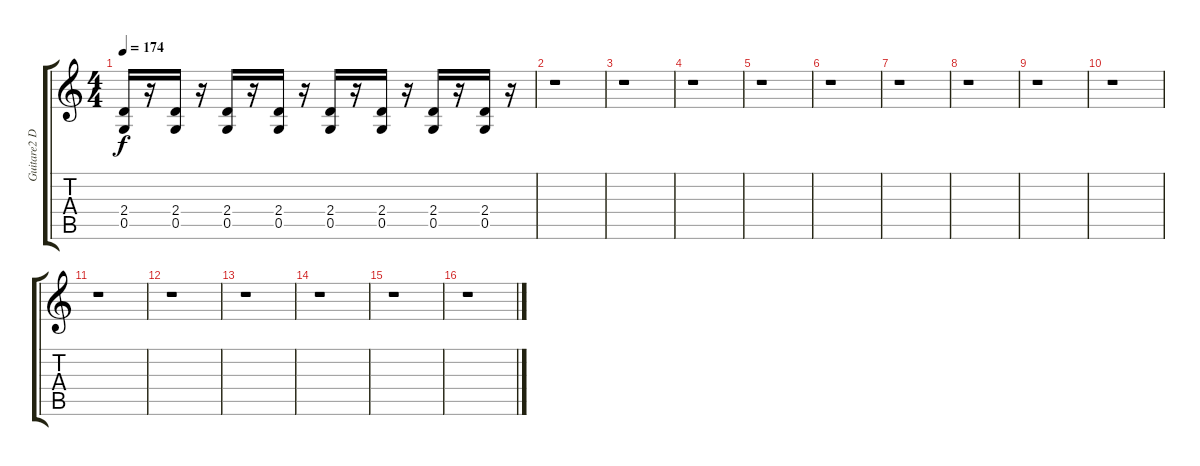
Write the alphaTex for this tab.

\track ("Guitare2 D" "Guitare2 D") {instrument distortionguitar}
\staff {score tabs}
\tuning (D4 A3 F3 C3 G2 D2) {hide}
\ts (4 4)
\tempo 174
\clef g2
\ks c
(2.4 0.5).16{dy f} r.16 (2.4 0.5).16 r.16 (2.4 0.5).16 r.16 (2.4 0.5).16 r.16 (2.4 0.5).16 r.16 (2.4 0.5).16 r.16 (2.4 0.5).16 r.16 (2.4 0.5).16 r.16 |
r.1 |
r.1 |
r.1 |
r.1 |
r.1 |
r.1 |
r.1 |
r.1 |
r.1 |
r.1 |
r.1 |
r.1 |
r.1 |
r.1 |
r.1
